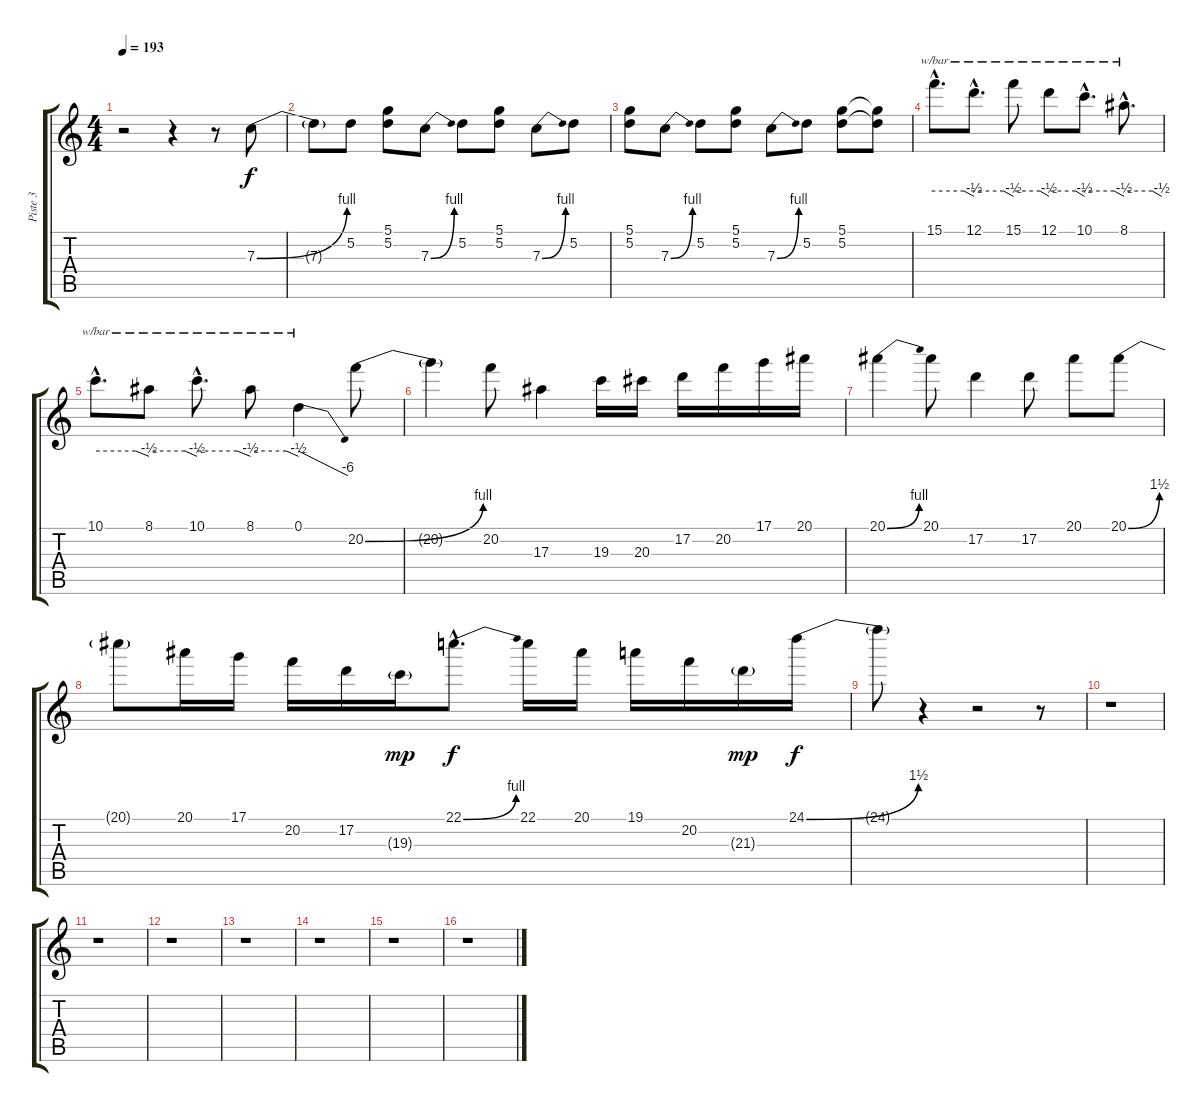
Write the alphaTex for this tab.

\track ("Piste 3" "Piste 3") {instrument distortionguitar}
\staff {score tabs}
\tuning (D4 A3 F3 C3 G2 D2) {hide}
\ts (4 4)
\tempo 193
\clef g2
\ks c
r.2{dy f} r.4 r.8 7.3{be (bend 0 0 60 4)}.8 |
7.3{t}.8 5.2.8 (5.1 5.2).8 7.3{be (bend 0 0 60 4)}.8 5.2.8 (5.1 5.2).8 7.3{be (bend 0 0 60 4)}.8 5.2.8 |
(5.1 5.2).8 7.3{be (bend 0 0 60 4)}.8 5.2.8 (5.1 5.2).8 7.3{be (bend 0 0 60 4)}.8 5.2.8 (5.1 5.2).8 (5.1{t} 5.2{t}).8 |
15.1{hac}.8{d tbe (custom default 0 0 45 0 60 -2)} 12.1{hac}.8{d tbe (custom default 0 0 45 0 60 -2)} 15.1.8{tbe (custom default 0 0 45 0 60 -2)} 12.1.8{tbe (custom default 0 0 45 0 60 -2)} 10.1{hac}.8{d tbe (custom default 0 0 45 0 60 -2)} 8.1{hac}.8{d tbe (custom default 0 0 45 0 60 -2)} |
10.1{hac}.8{d tbe (custom default 0 0 45 0 60 -2)} 8.1.8{tbe (custom default 0 0 45 0 60 -2)} 10.1{hac}.8{d tbe (custom default 0 0 45 0 60 -2)} 8.1.8{tbe (custom default 0 0 45 0 60 -2)} 0.1.4{tbe (dive default 0 0 60 -24)} 20.2{be (bend 0 0 60 4)}.8 |
20.2{t}.4 20.2.8 17.3.4 19.3.16 20.3.16 17.2.16 20.2.16 17.1.16 20.1.16 |
20.1{be (bend 0 0 60 4)}.4 20.1.8 17.2.4 17.2.8 20.1.8 20.1{be (bend 0 0 60 6)}.8 |
20.1{t}.8 20.1.16 17.1.16 20.2.16 17.2.16 19.3{g}.16{dy mp} 22.1{be (bend 0 0 60 4) hac}.8{d dy f} 22.1.16 20.1.16 19.1.16 20.2.16 21.3{g}.16{dy mp} 24.1{be (bend 0 0 60 6)}.16{dy f} |
24.1{t}.8 r.4 r.2 r.8 |
r.1 |
r.1 |
r.1 |
r.1 |
r.1 |
r.1 |
r.1
